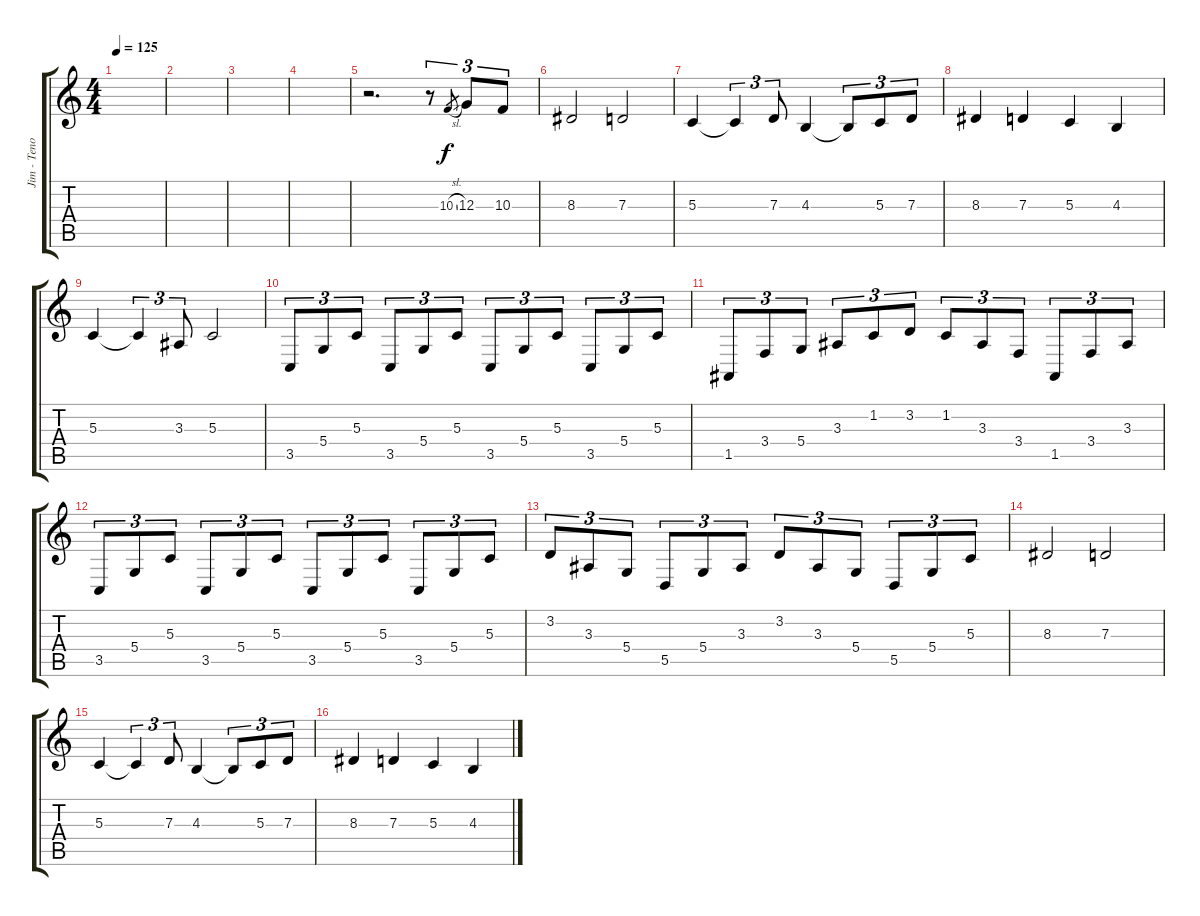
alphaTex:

\track ("Jim - Tenor Sax" "Jim - Teno") {instrument tenorsax}
\staff {score tabs}
\tuning (E4 B3 G3 D3 A2 E2) {hide}
\ts (4 4)
\tempo 125
\clef g2
\ks c
|
|
|
|
r.2{d} r.8{tu (3 2)} 10.3{sl}.8{gr} 12.3.8{tu (3 2)} 10.3.8{tu (3 2)} |
8.3.2 7.3.2 |
5.3.4 5.3{t}.4{tu (3 2)} 7.3.8{tu (3 2)} 4.3.4 4.3{t}.8{tu (3 2)} 5.3.8{tu (3 2)} 7.3.8{tu (3 2)} |
8.3.4 7.3.4 5.3.4 4.3.4 |
5.3.4 5.3{t}.4{tu (3 2)} 3.3.8{tu (3 2)} 5.3.2 |
3.5.8{tu (3 2)} 5.4.8{tu (3 2)} 5.3.8{tu (3 2)} 3.5.8{tu (3 2)} 5.4.8{tu (3 2)} 5.3.8{tu (3 2)} 3.5.8{tu (3 2)} 5.4.8{tu (3 2)} 5.3.8{tu (3 2)} 3.5.8{tu (3 2)} 5.4.8{tu (3 2)} 5.3.8{tu (3 2)} |
1.5.8{tu (3 2)} 3.4.8{tu (3 2)} 5.4.8{tu (3 2)} 3.3.8{tu (3 2)} 1.2.8{tu (3 2)} 3.2.8{tu (3 2)} 1.2.8{tu (3 2)} 3.3.8{tu (3 2)} 3.4.8{tu (3 2)} 1.5.8{tu (3 2)} 3.4.8{tu (3 2)} 3.3.8{tu (3 2)} |
3.5.8{tu (3 2)} 5.4.8{tu (3 2)} 5.3.8{tu (3 2)} 3.5.8{tu (3 2)} 5.4.8{tu (3 2)} 5.3.8{tu (3 2)} 3.5.8{tu (3 2)} 5.4.8{tu (3 2)} 5.3.8{tu (3 2)} 3.5.8{tu (3 2)} 5.4.8{tu (3 2)} 5.3.8{tu (3 2)} |
3.2.8{tu (3 2)} 3.3.8{tu (3 2)} 5.4.8{tu (3 2)} 5.5.8{tu (3 2)} 5.4.8{tu (3 2)} 3.3.8{tu (3 2)} 3.2.8{tu (3 2)} 3.3.8{tu (3 2)} 5.4.8{tu (3 2)} 5.5.8{tu (3 2)} 5.4.8{tu (3 2)} 5.3.8{tu (3 2)} |
8.3.2 7.3.2 |
5.3.4 5.3{t}.4{tu (3 2)} 7.3.8{tu (3 2)} 4.3.4 4.3{t}.8{tu (3 2)} 5.3.8{tu (3 2)} 7.3.8{tu (3 2)} |
8.3.4 7.3.4 5.3.4 4.3.4
